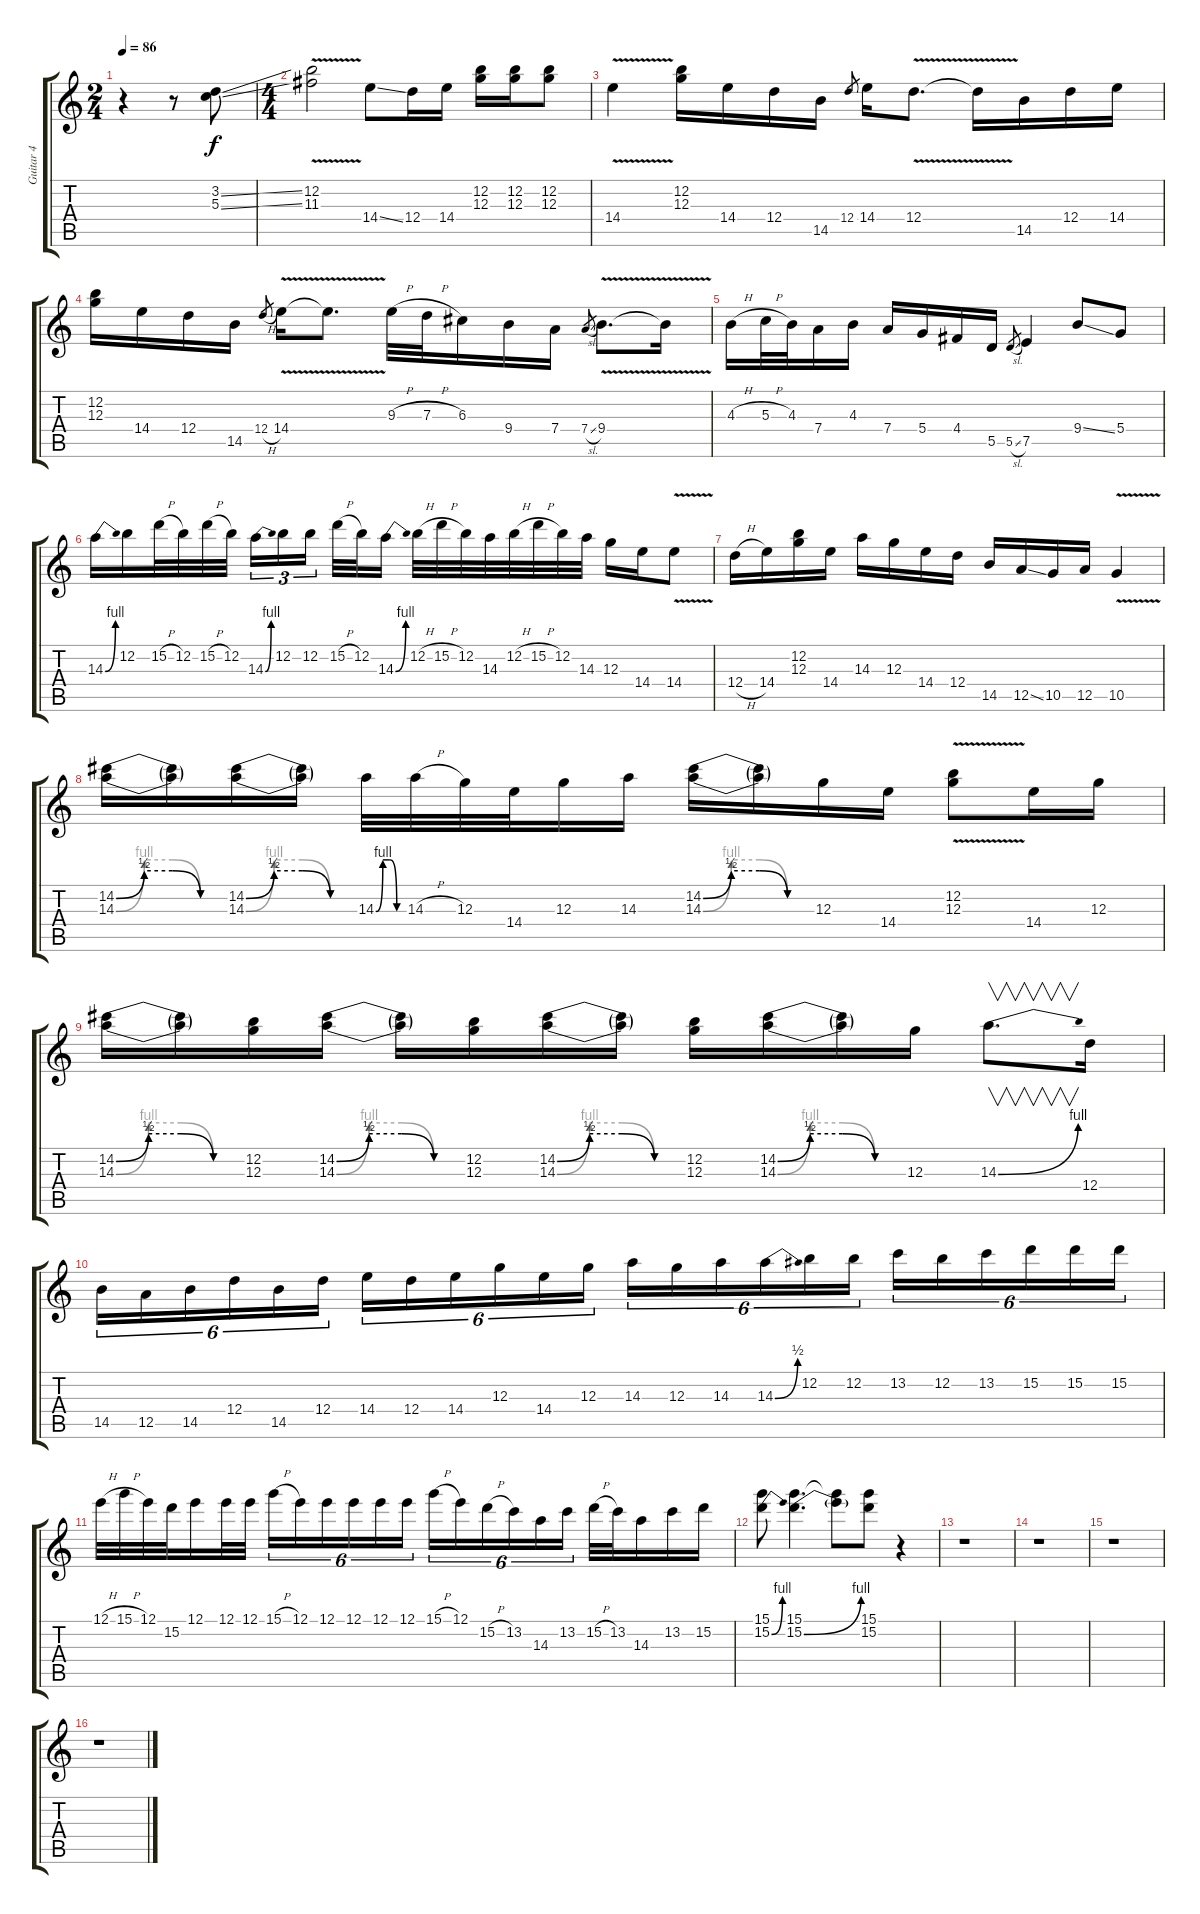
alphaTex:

\track ("Guitar 4" "Guitar 4") {instrument distortionguitar}
\staff {score tabs}
\tuning (E4 B3 G3 D3 A2 E2) {hide}
\ts (2 4)
\tempo 86
\clef g2
\ks c
r.4{dy f} r.8 (3.2{ss} 5.3{ss}).8 |
\ts (4 4)
(12.2{v} 11.3{v}).2 14.4{ss}.8 12.4.16 14.4.16 (12.2 12.3).16 (12.2 12.3).16 (12.2 12.3).8 |
14.4{v}.4 (12.2 12.3).16 14.4.16 12.4.16 14.5.16 12.4.8{gr} 14.4.16 12.4{v}.8{d} 12.4{v t}.16 14.5.16 12.4.16 14.4.16 |
(12.2 12.3).16 14.4.16 12.4.16 14.5.16 12.4{h}.8{gr} 14.4{v}.16 14.4{t}.8{d} 9.3{h}.32 7.3{h}.32 6.3.16 9.4.16 7.4.16 7.4{sl}.8{gr} 9.4{v}.8{d} 9.4{v t}.16 |
4.3{h}.16 5.3{h}.32 4.3.32 7.4.16 4.3.16 7.4.16 5.4.16 4.4.16 5.5.16 5.5{sl}.8{gr} 7.5.4 9.4{ss}.8 5.4.8 |
14.3{be (bend 0 0 60 4)}.16 12.2.16 15.2{h}.32 12.2.32 15.2{h}.32 12.2.32 14.3{be (bend 0 0 60 4)}.16{tu (3 2)} 12.2.16{tu (3 2)} 12.2.16{tu (3 2)} 15.2{h}.32 12.2.32 14.3{be (bend 0 0 60 4)}.16 12.2{h}.32 15.2{h}.32 12.2.32 14.3.32 12.2{h}.32 15.2{h}.32 12.2.32 14.3.32 12.3.16 14.4.16 14.4{v}.8 |
12.4{h}.16 14.4.16 (12.2 12.3).16 14.4.16 14.3.16 12.3.16 14.4.16 12.4.16 14.5.16 12.5{ss}.16 10.5.16 12.5.16 10.5{v}.4 |
(14.2{be (custom 0 0 15 2 30 2 45 0 60 0)} 14.3{be (custom 0 0 15 4 30 4 45 0 60 0)}).16 (14.2{t} 14.3{t}).16 (14.2{be (custom 0 0 15 2 30 2 45 0 60 0)} 14.3{be (custom 0 0 15 4 30 4 45 0 60 0)}).16 (14.2{t} 14.3{t}).16 14.3{be (custom 0 0 15 4 30 4 45 0 60 0)}.32 14.3{h}.32 12.3.32 14.4.32 12.3.16 14.3.16 (14.2{be (custom 0 0 15 2 30 2 45 0 60 0)} 14.3{be (custom 0 0 15 4 30 4 45 0 60 0)}).16 (14.2{t} 14.3{t}).16 12.3.16 14.4.16 (12.2{v} 12.3{v}).8 14.4.16 12.3.16 |
(14.2{be (custom 0 0 15 2 30 2 45 0 60 0)} 14.3{be (custom 0 0 15 4 30 4 45 0 60 0)}).16 (14.2{t} 14.3{t}).16 (12.2 12.3).16 (14.2{be (custom 0 0 15 2 30 2 45 0 60 0)} 14.3{be (custom 0 0 15 4 30 4 45 0 60 0)}).16 (14.2{t} 14.3{t}).16 (12.2 12.3).16 (14.2{be (custom 0 0 15 2 30 2 45 0 60 0)} 14.3{be (custom 0 0 15 4 30 4 45 0 60 0)}).16 (14.2{t} 14.3{t}).16 (12.2 12.3).16 (14.2{be (custom 0 0 15 2 30 2 45 0 60 0)} 14.3{be (custom 0 0 15 4 30 4 45 0 60 0)}).16 (14.2{t} 14.3{t}).16 12.3.16 14.3{be (bend 0 0 60 4)}.8{v d} 12.4.16 |
14.5.16{tu (6 4)} 12.5.16{tu (6 4)} 14.5.16{tu (6 4)} 12.4.16{tu (6 4)} 14.5.16{tu (6 4)} 12.4.16{tu (6 4)} 14.4.16{tu (6 4)} 12.4.16{tu (6 4)} 14.4.16{tu (6 4)} 12.3.16{tu (6 4)} 14.4.16{tu (6 4)} 12.3.16{tu (6 4)} 14.3.16{tu (6 4)} 12.3.16{tu (6 4)} 14.3.16{tu (6 4)} 14.3{be (bend 0 0 60 2)}.16{tu (6 4)} 12.2.16{tu (6 4)} 12.2.16{tu (6 4)} 13.2.16{tu (6 4)} 12.2.16{tu (6 4)} 13.2.16{tu (6 4)} 15.2.16{tu (6 4)} 15.2.16{tu (6 4)} 15.2.16{tu (6 4)} |
12.1{h}.32 15.1{h}.32 12.1.32 15.2.32 12.1.16 12.1.32 12.1.32 15.1{h}.16{tu (6 4)} 12.1.16{tu (6 4)} 12.1.16{tu (6 4)} 12.1.16{tu (6 4)} 12.1.16{tu (6 4)} 12.1.16{tu (6 4)} 15.1{h}.16{tu (6 4)} 12.1.16{tu (6 4)} 15.2{h}.16{tu (6 4)} 13.2.16{tu (6 4)} 14.3.16{tu (6 4)} 13.2.16{tu (6 4)} 15.2{h}.32 13.2.32 14.3.16 13.2.16 15.2.16 |
(15.1 15.2{be (bend 0 0 60 4)}).8 (15.1 15.2{be (bend 0 0 60 4)}).4{d} (15.1{t} 15.2{t}).8 (15.1 15.2).8 r.4 |
r.1 |
r.1 |
r.1 |
r.1
